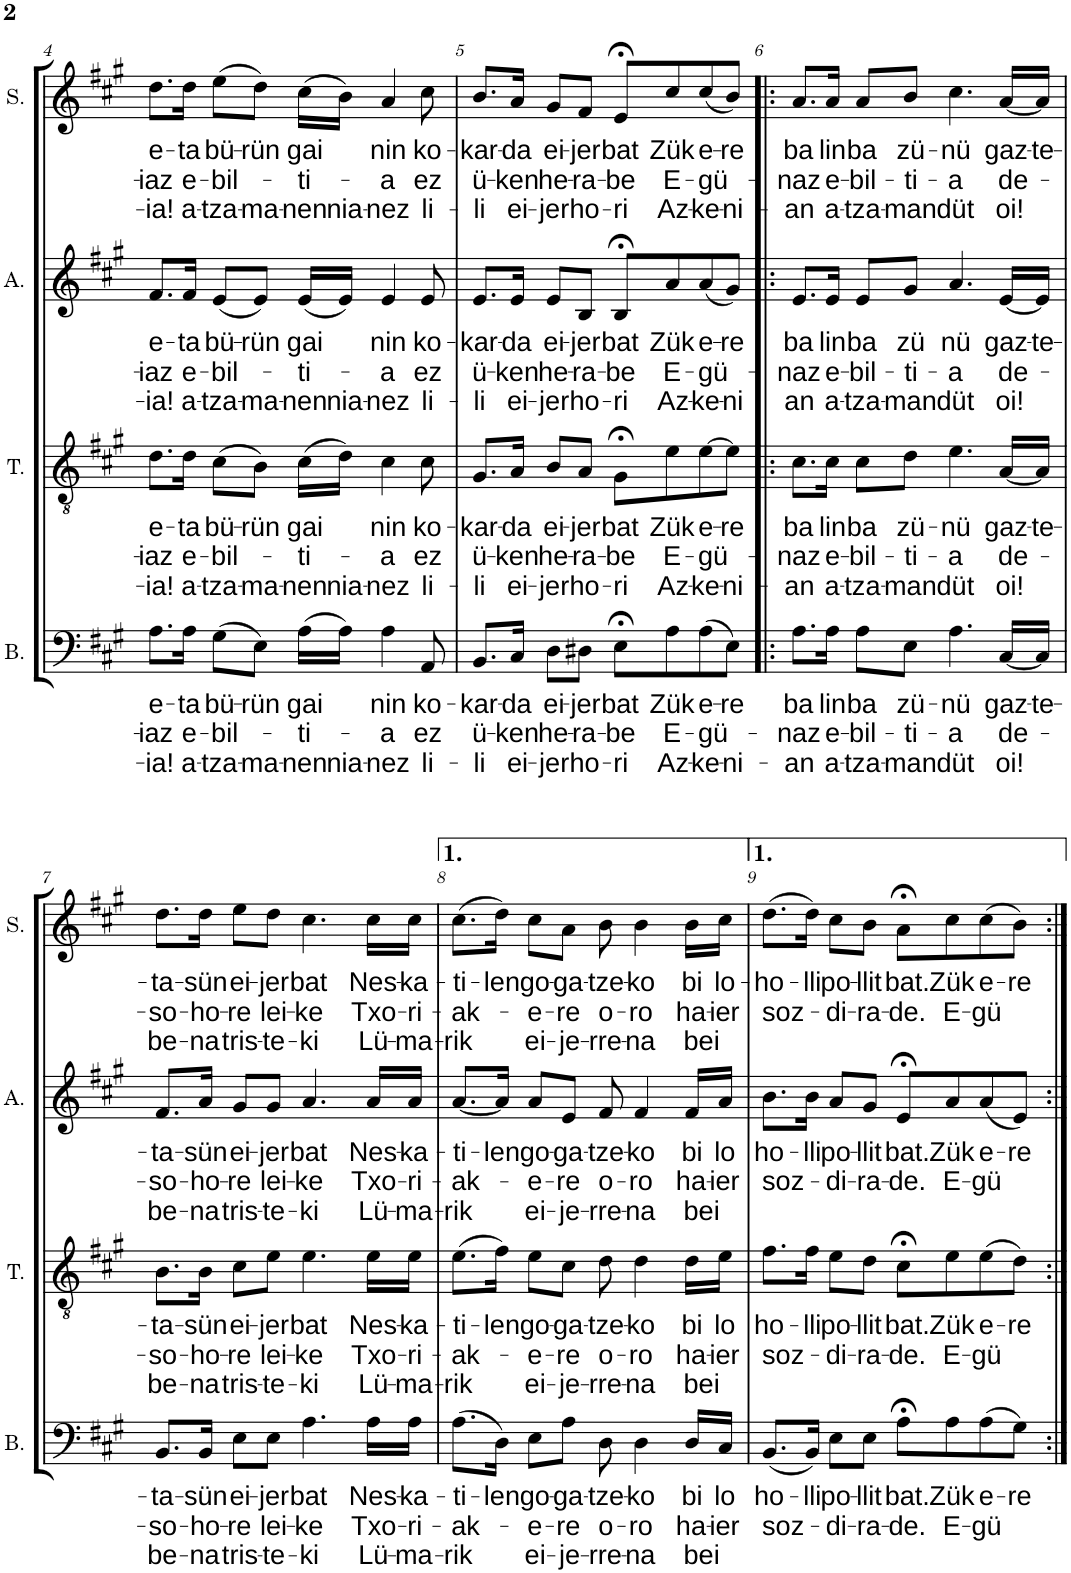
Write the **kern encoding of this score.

**kern	**text	**text	**text	**kern	**text	**text	**text	**kern	**text	**text	**text	**kern	**text	**text	**text
*part4	*part4	*part4	*part4	*part3	*part3	*part3	*part3	*part2	*part2	*part2	*part2	*part1	*part1	*part1	*part1
*staff4	*staff4	*staff4	*staff4	*staff3	*staff3	*staff3	*staff3	*staff2	*staff2	*staff2	*staff2	*staff1	*staff1	*staff1	*staff1
*I"Basse	*	*	*	*I"Ténor	*	*	*	*I"Alto	*	*	*	*I"Soprano	*	*	*
*I'B.	*	*	*	*I'T.	*	*	*	*I'A.	*	*	*	*I'S.	*	*	*
!!LO:PB:g=z
*clefF4	*	*	*	*clefGv2	*	*	*	*clefG2	*	*	*	*clefG2	*	*	*
*k[f#c#g#]	*	*	*	*k[f#c#g#]	*	*	*	*k[f#c#g#]	*	*	*	*k[f#c#g#]	*	*	*
*M4/4	*	*	*	*M4/4	*	*	*	*M4/4	*	*	*	*M4/4	*	*	*
=4	=4	=4	=4	=4	=4	=4	=4	=4	=4	=4	=4	=4	=4	=4	=4
!	!LO:LY:b	!LO:LY:b	!LO:LY:b	!	!LO:LY:b	!LO:LY:b	!LO:LY:b	!	!LO:LY:b	!LO:LY:b	!LO:LY:b	!	!LO:LY:b	!LO:LY:b	!LO:LY:b
8.A\L	e-	-iaz	-ia!	8.d\L	e-	-iaz	-ia!	8.f#/L	e-	-iaz	-ia!	8.dd\L	e-	-iaz	-ia!
!	!LO:LY:b	!LO:LY:b	!LO:LY:b	!	!LO:LY:b	!LO:LY:b	!LO:LY:b	!	!LO:LY:b	!LO:LY:b	!LO:LY:b	!	!LO:LY:b	!LO:LY:b	!LO:LY:b
16A\Jk	-ta	e-	a-	16d\Jk	-ta	e-	a-	16f#/Jk	-ta	e-	a-	16dd\Jk	-ta	e-	a-
!	!LO:LY:b	!LO:LY:b	!LO:LY:b	!	!LO:LY:b	!LO:LY:b	!LO:LY:b	!	!LO:LY:b	!LO:LY:b	!LO:LY:b	!	!LO:LY:b	!LO:LY:b	!LO:LY:b
(8G#\L	bü-	-bil-	-tza-	(8c#\L	bü-	-bil-	-tza-	(8e/L	bü-	-bil-	-tza-	(8ee\L	bü-	-bil-	-tza-
!	!LO:LY:b	!	!LO:LY:b	!	!LO:LY:b	!	!LO:LY:b	!	!LO:LY:b	!	!LO:LY:b	!	!LO:LY:b	!	!LO:LY:b
8E\J)	-rün	.	-ma-	8B\J)	-rün	.	-ma-	8e/J)	-rün	.	-ma-	8dd\J)	-rün	.	-ma-
!	!LO:LY:b	!LO:LY:b	!LO:LY:b	!	!LO:LY:b	!LO:LY:b	!LO:LY:b	!	!LO:LY:b	!LO:LY:b	!LO:LY:b	!	!LO:LY:b	!LO:LY:b	!LO:LY:b
(16A\LL	gai	-ti-	-nen	(16c#\LL	gai	-ti-	-nen	(16e/LL	gai	-ti-	-nen	(16cc#\LL	gai	-ti-	-nen
!	!	!	!LO:LY:b	!	!	!	!LO:LY:b	!	!	!	!LO:LY:b	!	!	!	!LO:LY:b
16A\JJ)	.	.	nia-	16d\JJ)	.	.	nia-	16e/JJ)	.	.	nia-	16b\JJ)	.	.	nia-
!	!LO:LY:b	!LO:LY:b	!LO:LY:b	!	!LO:LY:b	!LO:LY:b	!LO:LY:b	!	!LO:LY:b	!LO:LY:b	!LO:LY:b	!	!LO:LY:b	!LO:LY:b	!LO:LY:b
4A\	-nin	-a	-nez	4c#\	-nin	-a	-nez	4e/	-nin	-a	-nez	4a/	-nin	-a	-nez
!	!LO:LY:b	!LO:LY:b	!LO:LY:b	!	!LO:LY:b	!LO:LY:b	!LO:LY:b	!	!LO:LY:b	!LO:LY:b	!LO:LY:b	!	!LO:LY:b	!LO:LY:b	!LO:LY:b
8AA/	ko-	ez	li-	8c#\	ko-	ez	li-	8e/	ko-	ez	li-	8cc#\	ko-	ez	li-
=5	=5	=5	=5	=5	=5	=5	=5	=5	=5	=5	=5	=5	=5	=5	=5
!	!LO:LY:b	!LO:LY:b	!LO:LY:b	!	!LO:LY:b	!LO:LY:b	!LO:LY:b	!	!LO:LY:b	!LO:LY:b	!LO:LY:b	!	!LO:LY:b	!LO:LY:b	!LO:LY:b
8.BB/L	-kar-	ü-	-li	8.G#/L	-kar-	ü-	-li	8.e/L	-kar-	ü-	-li	8.b/L	-kar-	ü-	-li
!	!LO:LY:b	!LO:LY:b	!LO:LY:b	!	!LO:LY:b	!LO:LY:b	!LO:LY:b	!	!LO:LY:b	!LO:LY:b	!LO:LY:b	!	!LO:LY:b	!LO:LY:b	!LO:LY:b
16C#/Jk	-da	-ken	ei-	16A/Jk	-da	-ken	ei-	16e/Jk	-da	-ken	ei-	16a/Jk	-da	-ken	ei-
!	!LO:LY:b	!LO:LY:b	!LO:LY:b	!	!LO:LY:b	!LO:LY:b	!LO:LY:b	!	!LO:LY:b	!LO:LY:b	!LO:LY:b	!	!LO:LY:b	!LO:LY:b	!LO:LY:b
8D\L	ei-	he-	-jer	8B/L	ei-	he-	-jer	8e/L	ei-	he-	-jer	8g#/L	ei-	he-	-jer
!	!LO:LY:b	!LO:LY:b	!LO:LY:b	!	!LO:LY:b	!LO:LY:b	!LO:LY:b	!	!LO:LY:b	!LO:LY:b	!LO:LY:b	!	!LO:LY:b	!LO:LY:b	!LO:LY:b
8D#X\J	-jer	-ra-	ho-	8A/J	-jer	-ra-	ho-	8B/J	-jer	-ra-	ho-	8f#/J	-jer	-ra-	ho-
!	!LO:LY:b	!LO:LY:b	!LO:LY:b	!	!LO:LY:b	!LO:LY:b	!LO:LY:b	!	!LO:LY:b	!LO:LY:b	!LO:LY:b	!	!LO:LY:b	!LO:LY:b	!LO:LY:b
8E;<\L	bat	-be	-ri	8G#;<\L	bat	-be	-ri	8B;</L	bat	-be	-ri	8e;</L	bat	-be	-ri
!	!LO:LY:b	!LO:LY:b	!LO:LY:b	!	!LO:LY:b	!LO:LY:b	!LO:LY:b	!	!LO:LY:b	!LO:LY:b	!LO:LY:b	!	!LO:LY:b	!LO:LY:b	!LO:LY:b
8A\	Zük	E-	Az-	8e\	Zük	E-	Az-	8a/	Zük	E-	Az-	8cc#/	Zük	E-	Az-
!	!LO:LY:b	!LO:LY:b	!LO:LY:b	!	!LO:LY:b	!LO:LY:b	!LO:LY:b	!	!LO:LY:b	!LO:LY:b	!LO:LY:b	!	!LO:LY:b	!LO:LY:b	!LO:LY:b
(8A\	e-	-gü-	-ke-	[8e\	e-	-gü-	-ke-	(8a/	e-	-gü-	-ke-	(8cc#/	e-	-gü-	-ke-
!	!LO:LY:b	!	!LO:LY:b	!	!LO:LY:b	!	!LO:LY:b	!	!LO:LY:b	!	!LO:LY:b	!	!LO:LY:b	!	!LO:LY:b
8E\J)	-re	.	-ni-	8e\J]	-re	.	-ni-	8g#/J)	-re	.	-ni	8b/J)	-re	.	-ni-
=6!|:	=6!|:	=6!|:	=6!|:	=6!|:	=6!|:	=6!|:	=6!|:	=6!|:	=6!|:	=6!|:	=6!|:	=6!|:	=6!|:	=6!|:	=6!|:
!	!LO:LY:b	!LO:LY:b	!LO:LY:b	!	!LO:LY:b	!LO:LY:b	!LO:LY:b	!	!LO:LY:b	!LO:LY:b	!LO:LY:b	!	!LO:LY:b	!LO:LY:b	!LO:LY:b
8.A\L	ba	-naz	-an	8.c#\L	ba	-naz	-an	8.e/L	ba	-naz	-an	8.a/L	ba	-naz	-an
!	!LO:LY:b	!LO:LY:b	!LO:LY:b	!	!LO:LY:b	!LO:LY:b	!LO:LY:b	!	!LO:LY:b	!LO:LY:b	!LO:LY:b	!	!LO:LY:b	!LO:LY:b	!LO:LY:b
16A\Jk	-lin	e-	a-	16c#\Jk	-lin	e-	a-	16e/Jk	-lin	e-	a-	16a/Jk	-lin	e-	a-
!	!LO:LY:b	!LO:LY:b	!LO:LY:b	!	!LO:LY:b	!LO:LY:b	!LO:LY:b	!	!LO:LY:b	!LO:LY:b	!LO:LY:b	!	!LO:LY:b	!LO:LY:b	!LO:LY:b
8A\L	ba	-bil-	-tza-	8c#\L	ba	-bil-	-tza-	8e/L	ba	-bil-	-tza-	8a/L	ba	-bil-	-tza-
!	!LO:LY:b	!LO:LY:b	!LO:LY:b	!	!LO:LY:b	!LO:LY:b	!LO:LY:b	!	!LO:LY:b	!LO:LY:b	!LO:LY:b	!	!LO:LY:b	!LO:LY:b	!LO:LY:b
8E\J	-zü-	-ti-	-man	8d\J	-zü-	-ti-	-man	8g#/J	-zü	-ti-	-man	8b/J	-zü-	-ti-	-man
!	!LO:LY:b	!LO:LY:b	!LO:LY:b	!	!LO:LY:b	!LO:LY:b	!LO:LY:b	!	!LO:LY:b	!LO:LY:b	!LO:LY:b	!	!LO:LY:b	!LO:LY:b	!LO:LY:b
4.A\	-nü	-a	düt	4.e\	-nü	-a	düt	4.a/	-nü	-a	düt	4.cc#\	-nü	-a	düt
!	!LO:LY:b	!LO:LY:b	!LO:LY:b	!	!LO:LY:b	!LO:LY:b	!LO:LY:b	!	!LO:LY:b	!LO:LY:b	!LO:LY:b	!	!LO:LY:b	!LO:LY:b	!LO:LY:b
[16C#/LL	gaz-	de-	oi!	[16A/LL	gaz-	de-	oi!	[16e/LL	gaz-	de-	oi!	[16a/LL	gaz-	de-	oi!
!	!LO:LY:b	!	!	!	!LO:LY:b	!	!	!	!LO:LY:b	!	!	!	!LO:LY:b	!	!
16C#/JJ]	-te-	.	.	16A/JJ]	-te-	.	.	16e/JJ]	-te-	.	.	16a/JJ]	-te-	.	.
!!LO:LB:g=z
=7	=7	=7	=7	=7	=7	=7	=7	=7	=7	=7	=7	=7	=7	=7	=7
!	!LO:LY:b	!LO:LY:b	!LO:LY:b	!	!LO:LY:b	!LO:LY:b	!LO:LY:b	!	!LO:LY:b	!LO:LY:b	!LO:LY:b	!	!LO:LY:b	!LO:LY:b	!LO:LY:b
8.BB/L	-ta-	-so-	be-	8.B\L	-ta-	-so-	be-	8.f#/L	-ta-	-so-	be-	8.dd\L	-ta-	-so-	be-
!	!LO:LY:b	!LO:LY:b	!LO:LY:b	!	!LO:LY:b	!LO:LY:b	!LO:LY:b	!	!LO:LY:b	!LO:LY:b	!LO:LY:b	!	!LO:LY:b	!LO:LY:b	!LO:LY:b
16BB/Jk	-sün	-ho-	-na	16B\Jk	-sün	-ho-	-na	16a/Jk	-sün	-ho-	-na	16dd\Jk	-sün	-ho-	-na
!	!LO:LY:b	!LO:LY:b	!LO:LY:b	!	!LO:LY:b	!LO:LY:b	!LO:LY:b	!	!LO:LY:b	!LO:LY:b	!LO:LY:b	!	!LO:LY:b	!LO:LY:b	!LO:LY:b
8E\L	ei-	-re	tris-	8c#\L	ei-	-re	tris-	8g#/L	ei-	-re	tris-	8ee\L	ei-	-re	tris-
!	!LO:LY:b	!LO:LY:b	!LO:LY:b	!	!LO:LY:b	!LO:LY:b	!LO:LY:b	!	!LO:LY:b	!LO:LY:b	!LO:LY:b	!	!LO:LY:b	!LO:LY:b	!LO:LY:b
8E\J	-jer	lei-	-te-	8e\J	-jer	lei-	-te-	8g#/J	-jer	lei-	-te-	8dd\J	-jer	lei-	-te-
!	!LO:LY:b	!LO:LY:b	!LO:LY:b	!	!LO:LY:b	!LO:LY:b	!LO:LY:b	!	!LO:LY:b	!LO:LY:b	!LO:LY:b	!	!LO:LY:b	!LO:LY:b	!LO:LY:b
4.A\	bat	-ke	-ki	4.e\	bat	-ke	-ki	4.a/	bat	-ke	-ki	4.cc#\	bat	-ke	-ki
!	!LO:LY:b	!LO:LY:b	!LO:LY:b	!	!LO:LY:b	!LO:LY:b	!LO:LY:b	!	!LO:LY:b	!LO:LY:b	!LO:LY:b	!	!LO:LY:b	!LO:LY:b	!LO:LY:b
16A\LL	Nes-	Txo-	Lü-	16e\LL	Nes-	Txo-	Lü-	16a/LL	Nes-	Txo-	Lü-	16cc#\LL	Nes-	Txo-	Lü-
!	!LO:LY:b	!LO:LY:b	!LO:LY:b	!	!LO:LY:b	!LO:LY:b	!LO:LY:b	!	!LO:LY:b	!LO:LY:b	!LO:LY:b	!	!LO:LY:b	!LO:LY:b	!LO:LY:b
16A\JJ	-ka-	-ri-	-ma-	16e\JJ	-ka-	-ri-	-ma-	16a/JJ	-ka-	-ri-	-ma-	16cc#\JJ	-ka-	-ri-	-ma-
=8	=8	=8	=8	=8	=8	=8	=8	=8	=8	=8	=8	=8	=8	=8	=8
!	!LO:LY:b	!LO:LY:b	!LO:LY:b	!	!LO:LY:b	!LO:LY:b	!LO:LY:b	!	!LO:LY:b	!LO:LY:b	!LO:LY:b	!	!LO:LY:b	!LO:LY:b	!LO:LY:b
(8.A\L	-ti-	-ak-	-rik	(8.e\L	-ti-	-ak-	-rik	[8.a/L	-ti-	-ak-	-rik	(8.cc#\L	-ti-	-ak-	-rik
!	!LO:LY:b	!	!	!	!LO:LY:b	!	!	!	!LO:LY:b	!	!	!	!LO:LY:b	!	!
16D\Jk)	-len	.	.	16f#\Jk)	-len	.	.	16a/Jk]	-len	.	.	16dd\Jk)	-len	.	.
!	!LO:LY:b	!LO:LY:b	!LO:LY:b	!	!LO:LY:b	!LO:LY:b	!LO:LY:b	!	!LO:LY:b	!LO:LY:b	!LO:LY:b	!	!LO:LY:b	!LO:LY:b	!LO:LY:b
8E\L	go-	-e-	ei-	8e\L	go-	-e-	ei-	8a/L	go-	-e-	ei-	8cc#\L	go-	-e-	ei-
!	!LO:LY:b	!LO:LY:b	!LO:LY:b	!	!LO:LY:b	!LO:LY:b	!LO:LY:b	!	!LO:LY:b	!LO:LY:b	!LO:LY:b	!	!LO:LY:b	!LO:LY:b	!LO:LY:b
8A\J	-ga-	-re	-je-	8c#\J	-ga-	-re	-je-	8e/J	-ga-	-re	-je-	8a\J	-ga-	-re	-je-
!	!LO:LY:b	!LO:LY:b	!LO:LY:b	!	!LO:LY:b	!LO:LY:b	!LO:LY:b	!	!LO:LY:b	!LO:LY:b	!LO:LY:b	!	!LO:LY:b	!LO:LY:b	!LO:LY:b
8D\	-tze-	o-	-rre-	8d\	-tze-	o-	-rre-	8f#/	-tze-	o-	-rre-	8b\	-tze-	o-	-rre-
!	!LO:LY:b	!LO:LY:b	!LO:LY:b	!	!LO:LY:b	!LO:LY:b	!LO:LY:b	!	!LO:LY:b	!LO:LY:b	!LO:LY:b	!	!LO:LY:b	!LO:LY:b	!LO:LY:b
4D\	-ko	-ro	-na	4d\	-ko	-ro	-na	4f#/	-ko	-ro	-na	4b\	-ko	-ro	-na
!	!LO:LY:b	!LO:LY:b	!LO:LY:b	!	!LO:LY:b	!LO:LY:b	!LO:LY:b	!	!LO:LY:b	!LO:LY:b	!LO:LY:b	!	!LO:LY:b	!LO:LY:b	!LO:LY:b
16D/LL	bi	ha-	bei-	16d\LL	bi	ha-	bei-	16f#/LL	bi	ha-	bei-	16b\LL	bi	ha-	bei-
!	!LO:LY:b	!LO:LY:b	!	!	!LO:LY:b	!LO:LY:b	!	!	!LO:LY:b	!LO:LY:b	!	!	!LO:LY:b	!LO:LY:b	!
16C#/JJ	lo	-ier	.	16e\JJ	lo	-ier	.	16a/JJ	lo	-ier	.	16cc#\JJ	lo-	-ier	.
=9	=9	=9	=9	=9	=9	=9	=9	=9	=9	=9	=9	=9	=9	=9	=9
!	!LO:LY:b	!LO:LY:b	!	!	!LO:LY:b	!LO:LY:b	!	!	!LO:LY:b	!LO:LY:b	!	!	!LO:LY:b	!LO:LY:b	!
(8.BB/L	ho-	soz-	.	8.f#\L	ho-	soz-	.	8.b\L	ho-	soz-	.	(8.dd\L	-ho-	soz-	.
!	!LO:LY:b	!	!	!	!LO:LY:b	!	!	!	!LO:LY:b	!	!	!	!LO:LY:b	!	!
16BB/Jk)	-lli	.	.	16f#\Jk	-lli	.	.	16b\Jk	-lli	.	.	16dd\Jk)	-lli	.	.
!	!LO:LY:b	!LO:LY:b	!	!	!LO:LY:b	!LO:LY:b	!	!	!LO:LY:b	!LO:LY:b	!	!	!LO:LY:b	!LO:LY:b	!
8E\L	po-	-di-	.	8e\L	po-	-di-	.	8a/L	po-	-di-	.	8cc#\L	po-	-di-	.
!	!LO:LY:b	!LO:LY:b	!	!	!LO:LY:b	!LO:LY:b	!	!	!LO:LY:b	!LO:LY:b	!	!	!LO:LY:b	!LO:LY:b	!
8E\J	-llit	-ra-	.	8d\J	-llit	-ra-	.	8g#/J	-llit	-ra-	.	8b\J	-llit	-ra-	.
!	!LO:LY:b	!LO:LY:b	!	!	!LO:LY:b	!LO:LY:b	!	!	!LO:LY:b	!LO:LY:b	!	!	!LO:LY:b	!LO:LY:b	!
8A;<\L	bat.	-de.	.	8c#;<\L	bat.	-de.	.	8e;</L	bat.	-de.	.	8a;<\L	bat.	-de.	.
!	!LO:LY:b	!LO:LY:b	!	!	!LO:LY:b	!LO:LY:b	!	!	!LO:LY:b	!LO:LY:b	!	!	!LO:LY:b	!LO:LY:b	!
8A\	Zük	E-	.	8e\	Zük	E-	.	8a/	Zük	E-	.	8cc#\	Zük	E-	.
!	!LO:LY:b	!LO:LY:b	!	!	!LO:LY:b	!LO:LY:b	!	!	!LO:LY:b	!LO:LY:b	!	!	!LO:LY:b	!LO:LY:b	!
(8A\	e-	-gü	.	(8e\	e-	-gü	.	(8a/	e-	-gü	.	(8cc#\	e-	-gü	.
!	!LO:LY:b	!	!	!	!LO:LY:b	!	!	!	!LO:LY:b	!	!	!	!LO:LY:b	!	!
8G#\J)	-re	.	.	8d\J)	-re	.	.	8e/J)	-re	.	.	8b\J)	-re	.	.
=:|!	=:|!	=:|!	=:|!	=:|!	=:|!	=:|!	=:|!	=:|!	=:|!	=:|!	=:|!	=:|!	=:|!	=:|!	=:|!
*-	*-	*-	*-	*-	*-	*-	*-	*-	*-	*-	*-	*-	*-	*-	*-
